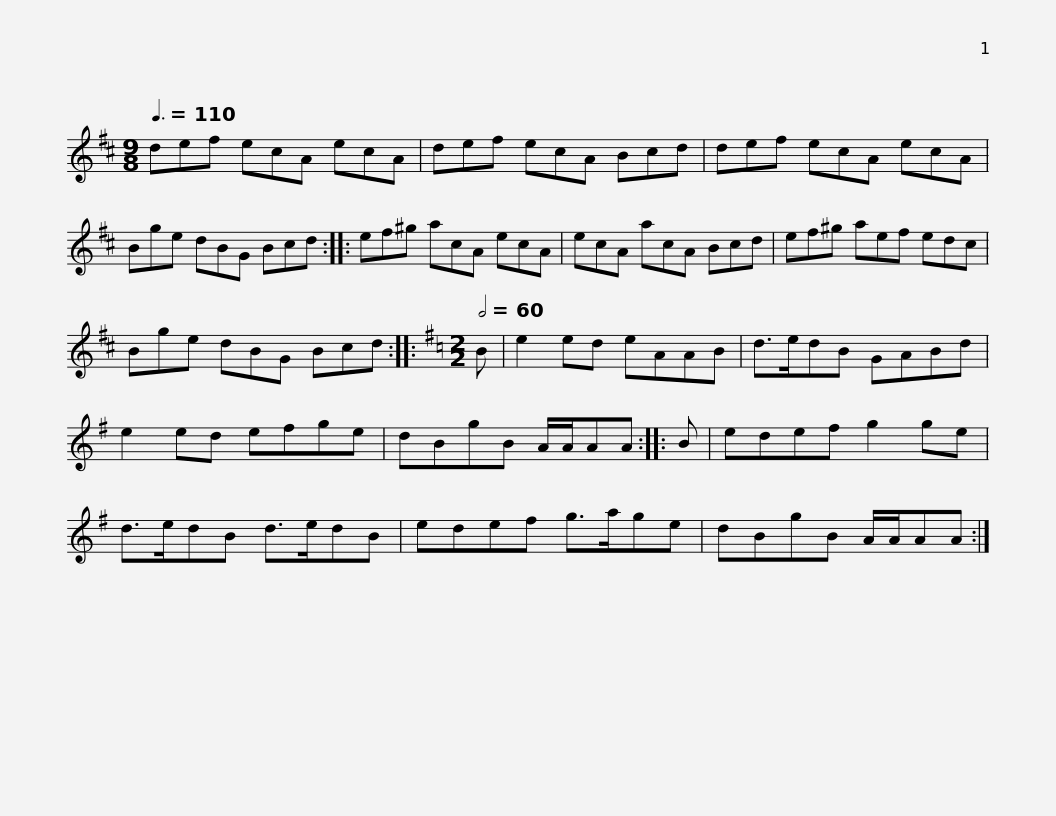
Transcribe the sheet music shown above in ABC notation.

X:1
L:1/8
Q:3/8=110
M:9/8
I:linebreak $
K:D
V:1 treble
V:1
 def ecA ecA | def ecA Bcd | def ecA ecA | Bge dBG Bcd ::$ ef^g acA ecA | %5
 ecA acA Bcd | ef^g aef edc | Bge dBG Bcd ::$[K:G][M:2/2][Q:1/2=60] B | e2 ed eAAB | %10
 d>edB GABd | e2 ed efge | dBgB A/A/AA :: B | edef g2 ge |$ %15
 d>edB d>edB | edef g>age | dBgB A/A/AA :| %18
